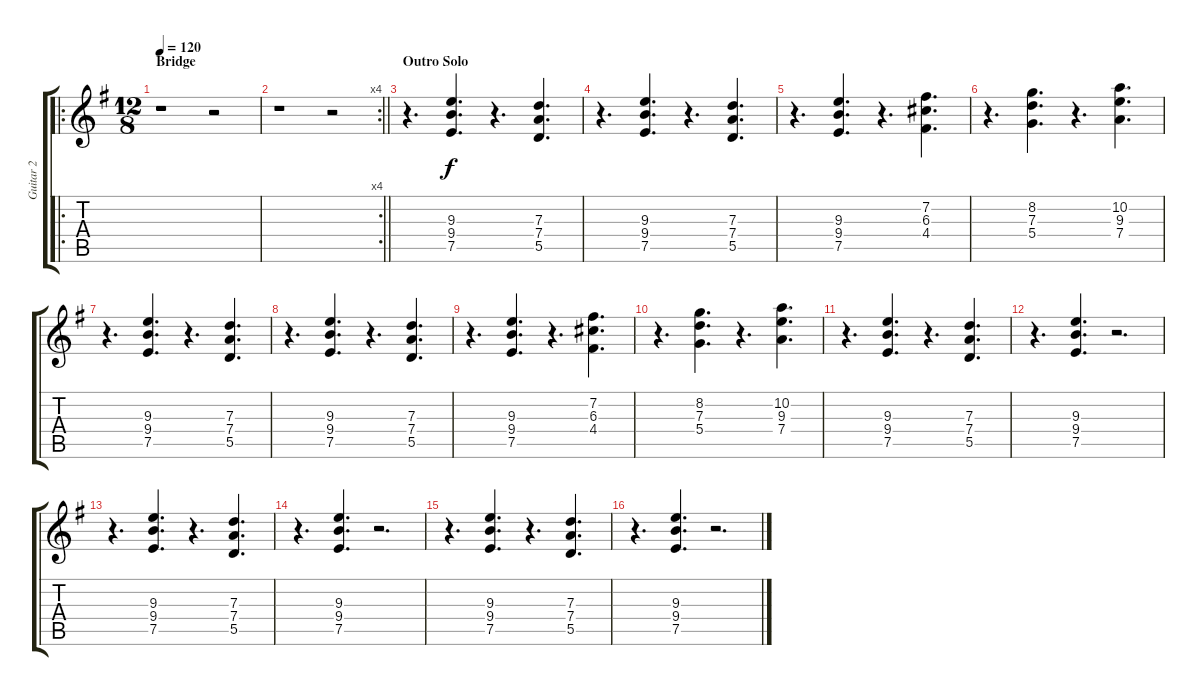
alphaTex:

\track ("Guitar 2" "Guitar 2") {instrument distortionguitar}
\staff {score tabs}
\tuning (E4 B3 G3 D3 A2 E2) {hide}
\ro
\ts (12 8)
\section ("" "Bridge")
\tempo 120
\clef g2
\ks eminor
r.1{dy f} r.2 |
\rc 4
\barLineRight lightlight
r.1 r.2 |
\section ("" "Outro Solo")
r.4{d} (9.3 9.4 7.5).4{d volume 10} r.4{d} (7.3 7.4 5.5).4{d} |
r.4{d} (9.3 9.4 7.5).4{d} r.4{d} (7.3 7.4 5.5).4{d} |
r.4{d} (9.3 9.4 7.5).4{d} r.4{d} (7.2 6.3 4.4).4{d} |
r.4{d} (8.2 7.3 5.4).4{d} r.4{d} (10.2 9.3 7.4).4{d} |
r.4{d} (9.3 9.4 7.5).4{d} r.4{d} (7.3 7.4 5.5).4{d} |
r.4{d} (9.3 9.4 7.5).4{d} r.4{d} (7.3 7.4 5.5).4{d} |
r.4{d} (9.3 9.4 7.5).4{d} r.4{d} (7.2 6.3 4.4).4{d} |
r.4{d} (8.2 7.3 5.4).4{d} r.4{d} (10.2 9.3 7.4).4{d} |
r.4{d} (9.3 9.4 7.5).4{d} r.4{d} (7.3 7.4 5.5).4{d} |
r.4{d} (9.3 9.4 7.5).4{d} r.2{d} |
r.4{d} (9.3 9.4 7.5).4{d} r.4{d} (7.3 7.4 5.5).4{d} |
r.4{d} (9.3 9.4 7.5).4{d} r.2{d} |
r.4{d} (9.3 9.4 7.5).4{d} r.4{d} (7.3 7.4 5.5).4{d} |
r.4{d} (9.3 9.4 7.5).4{d} r.2{d}
